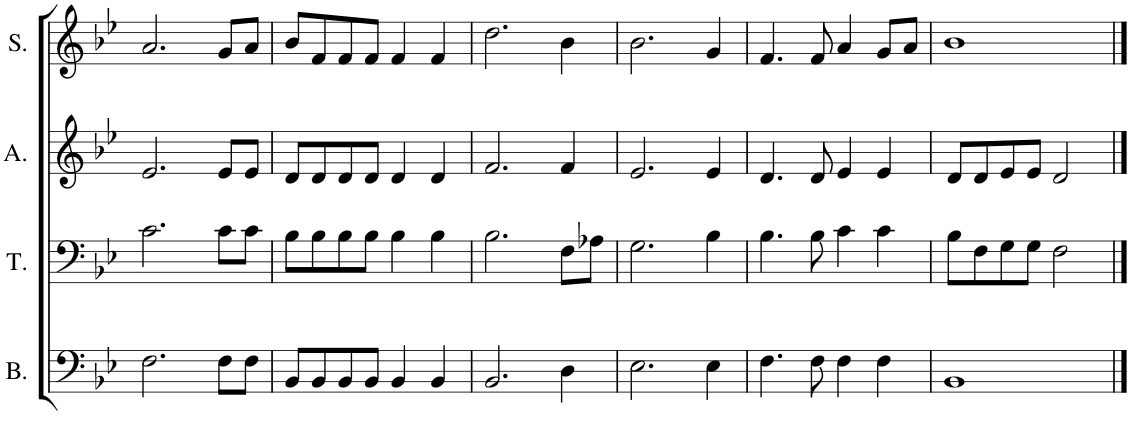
**kern	**kern	**kern	**kern
*part4	*part3	*part2	*part1
*staff4	*staff3	*staff2	*staff1
*I"Bass	*I"Tenor	*I"Alto	*I"Soprano
*I'B.	*I'T.	*I'A.	*I'S.
!!LO:PB:g=z
*clefF4	*clefF4	*clefG2	*clefG2
*k[b-e-]	*k[b-e-]	*k[b-e-]	*k[b-e-]
*M4/4	*M4/4	*M4/4	*M4/4
=12	=12	=12	=12
2.F\	2.c\	2.e-/	2.a/
8F\L	8c\L	8e-/L	8g/L
8F\J	8c\J	8e-/J	8a/J
=13	=13	=13	=13
8BB-/L	8B-\L	8d/L	8b-/L
8BB-/	8B-\	8d/	8f/
8BB-/	8B-\	8d/	8f/
8BB-/J	8B-\J	8d/J	8f/J
4BB-/	4B-\	4d/	4f/
4BB-/	4B-\	4d/	4f/
=14	=14	=14	=14
2.BB-/	2.B-\	2.f/	2.dd\
4D\	8F\L	4f/	4b-\
.	8A-X\J	.	.
=15	=15	=15	=15
2.E-\	2.G\	2.e-/	2.b-\
4E-\	4B-\	4e-/	4g/
=16	=16	=16	=16
4.F\	4.B-\	4.d/	4.f/
8F\	8B-\	8d/	8f/
4F\	4c\	4e-/	4a/
4F\	4c\	4e-/	8g/L
.	.	.	8a/J
=17	=17	=17	=17
1BB-	8B-\L	8d/L	1b-
.	8F\	8d/	.
.	8G\	8e-/	.
.	8G\J	8e-/J	.
.	2F\	2d/	.
==	==	==	==
*-	*-	*-	*-
